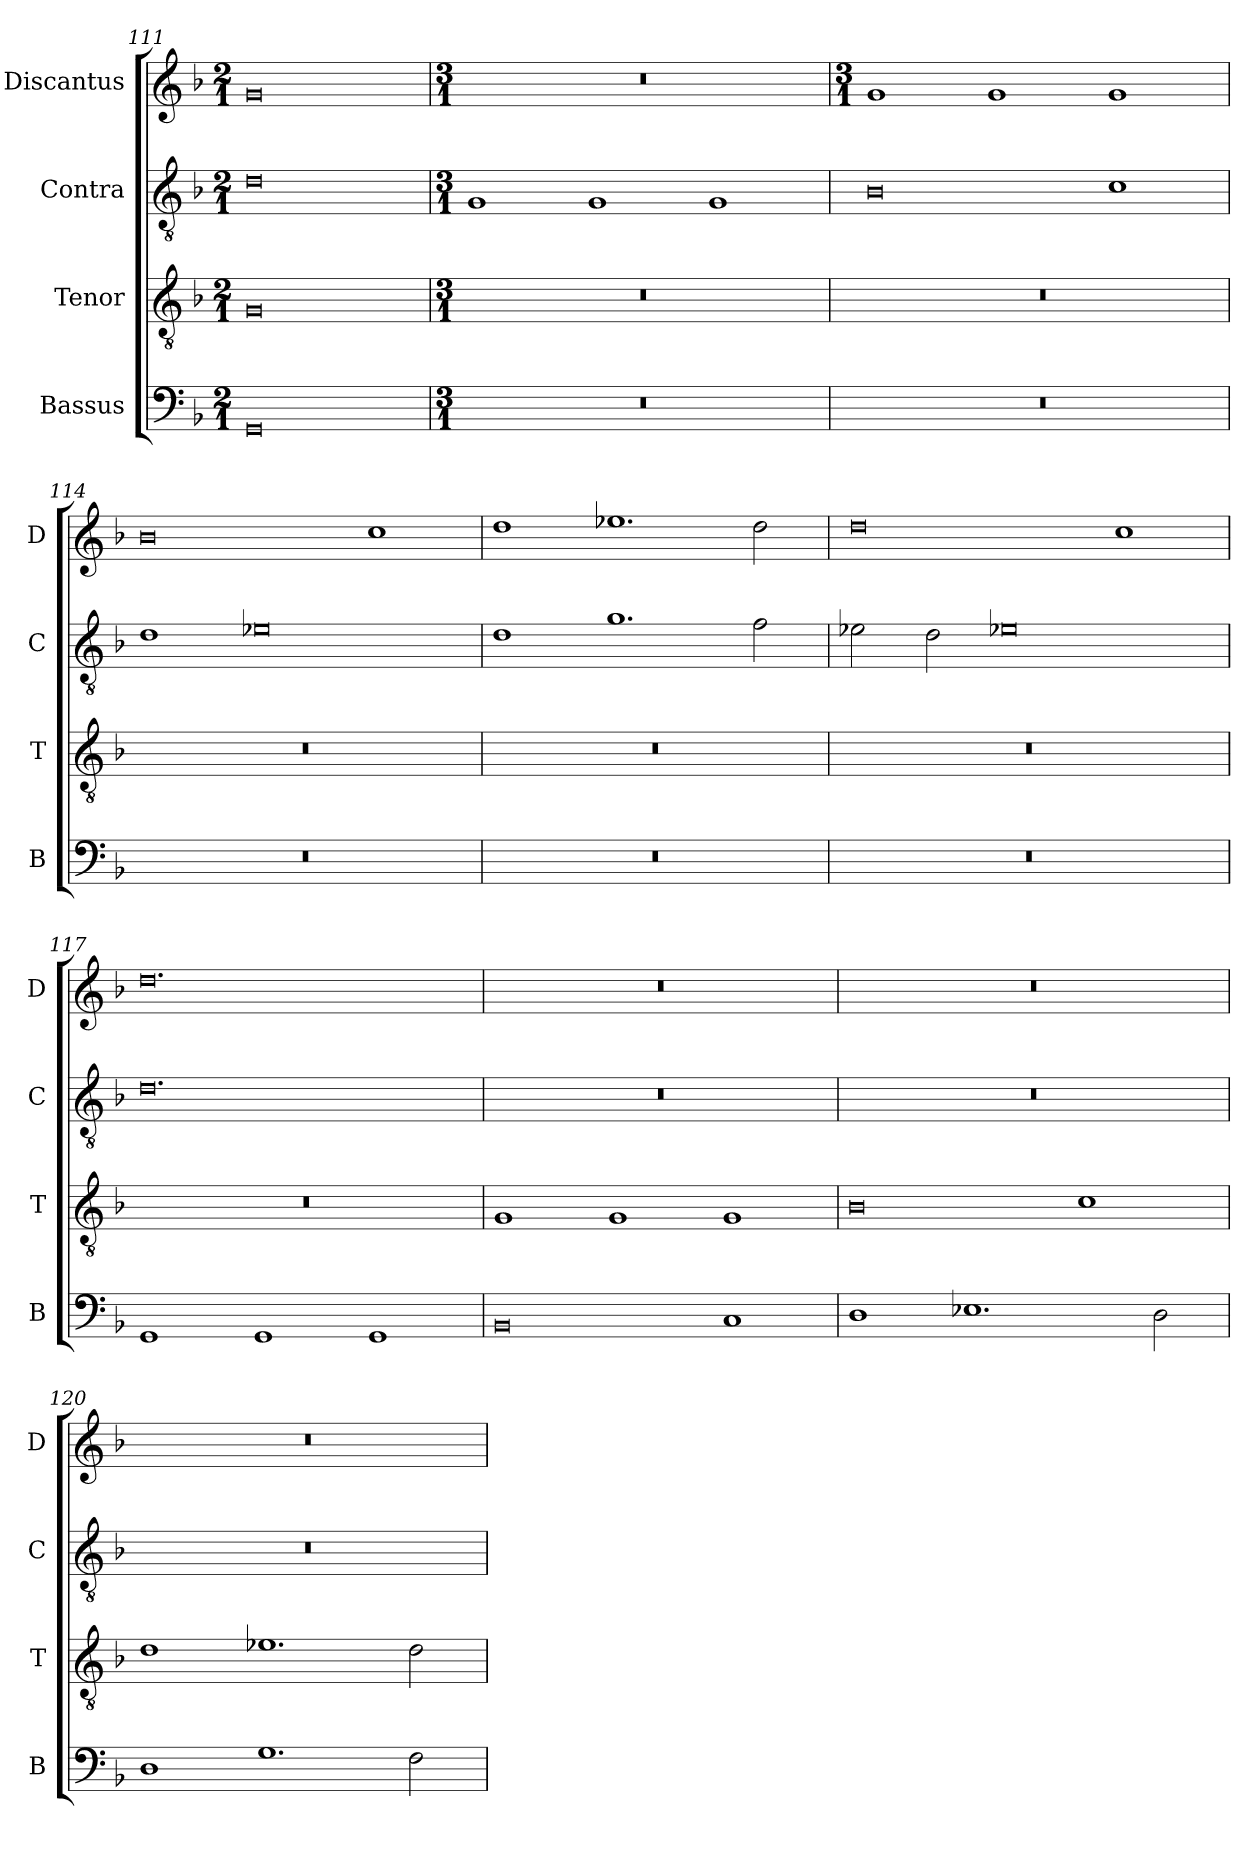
**kern	**kern	**kern	**kern
*part4	*part3	*part2	*part1
*staff4	*staff3	*staff2	*staff1
*I"Bassus	*I"Tenor	*I"Contra	*I"Discantus
*I'B	*I'T	*I'C	*I'D
*clefF4	*clefGv2	*clefGv2	*clefG2
*k[b-]	*k[b-]	*k[b-]	*k[b-]
*M2/1	*M2/1	*M2/1	*M2/1
=111	=111	=111	=111
0GG	0G	0d	0g
=112	=112	=112	=112
*M3/1	*M3/1	*M3/1	*M3/1
!	!	!	!LO:N:vis=0
0.r	0.r	1G	0.r
.	.	1G	.
.	.	1G	.
=113	=113	=113	=113
*	*	*	*M3/1
0.r	0.r	0B-	1g
.	.	.	1g
.	.	1c	1g
=114	=114	=114	=114
0.r	0.r	1d	0b-
.	.	0e-X	.
.	.	.	1cc
=115	=115	=115	=115
0.r	0.r	1d	1dd
.	.	1.g	1.ee-X
.	.	2f\	2dd\
=116	=116	=116	=116
0.r	0.r	2e-X\	0dd
.	.	2d\	.
.	.	0e-X	.
.	.	.	1cc
=117	=117	=117	=117
1GG	0.r	0.d	0.dd
1GG	.	.	.
1GG	.	.	.
=118	=118	=118	=118
0BB-	1G	0.r	0.r
.	1G	.	.
1C	1G	.	.
=119	=119	=119	=119
1D	0B-	0.r	0.r
1.E-X	.	.	.
.	1c	.	.
2D\	.	.	.
=120	=120	=120	=120
1D	1d	0.r	0.r
1.G	1.e-X	.	.
2F\	2d\	.	.
=	=	=	=
*-	*-	*-	*-
